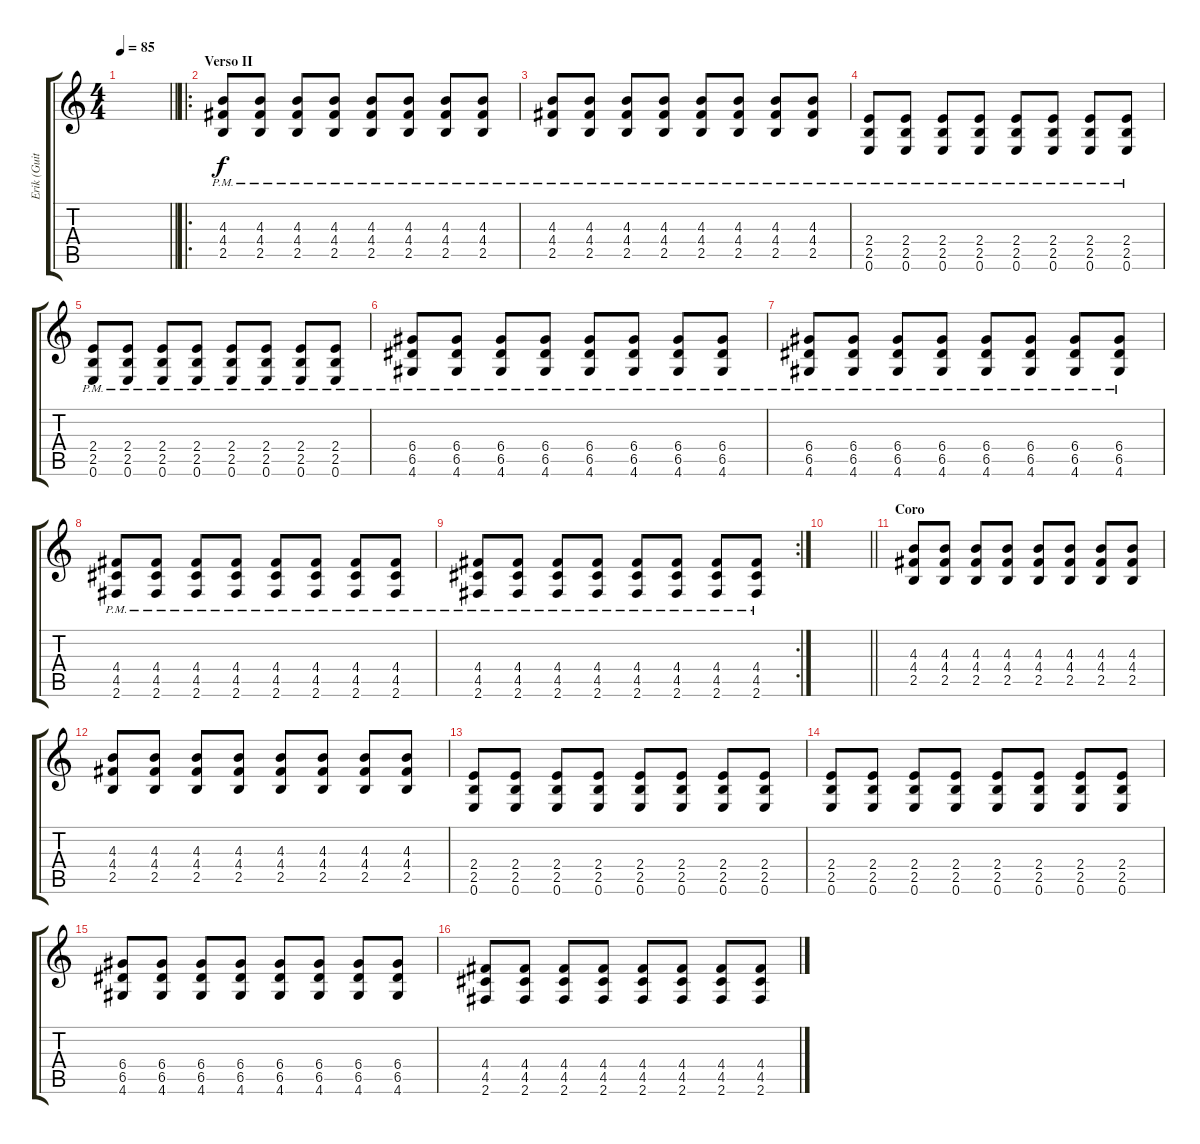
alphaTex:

\track ("Erik (Guitarra Lider)" "Erik (Guit") {instrument overdrivenguitar}
\staff {score tabs}
\tuning (E4 B3 G3 D3 A2 E2) {hide}
\ts (4 4)
\tempo 85
\clef g2
\barLineRight lightlight
\ks c
|
\ro
\section ("" "Verso II")
(4.3{pm} 4.4{pm} 2.5{pm}).8{volume 10} (4.3{pm} 4.4{pm} 2.5{pm}).8 (4.3{pm} 4.4{pm} 2.5{pm}).8 (4.3{pm} 4.4{pm} 2.5{pm}).8 (4.3{pm} 4.4{pm} 2.5{pm}).8 (4.3{pm} 4.4{pm} 2.5{pm}).8 (4.3{pm} 4.4{pm} 2.5{pm}).8 (4.3{pm} 4.4{pm} 2.5{pm}).8 |
(4.3{pm} 4.4{pm} 2.5{pm}).8 (4.3{pm} 4.4{pm} 2.5{pm}).8 (4.3{pm} 4.4{pm} 2.5{pm}).8 (4.3{pm} 4.4{pm} 2.5{pm}).8 (4.3{pm} 4.4{pm} 2.5{pm}).8 (4.3{pm} 4.4{pm} 2.5{pm}).8 (4.3{pm} 4.4{pm} 2.5{pm}).8 (4.3{pm} 4.4{pm} 2.5{pm}).8 |
(2.4{pm} 2.5{pm} 0.6{pm}).8 (2.4{pm} 2.5{pm} 0.6{pm}).8 (2.4{pm} 2.5{pm} 0.6{pm}).8 (2.4{pm} 2.5{pm} 0.6{pm}).8 (2.4{pm} 2.5{pm} 0.6{pm}).8 (2.4{pm} 2.5{pm} 0.6{pm}).8 (2.4{pm} 2.5{pm} 0.6{pm}).8 (2.4{pm} 2.5{pm} 0.6{pm}).8 |
(2.4{pm} 2.5{pm} 0.6{pm}).8 (2.4{pm} 2.5{pm} 0.6{pm}).8 (2.4{pm} 2.5{pm} 0.6{pm}).8 (2.4{pm} 2.5{pm} 0.6{pm}).8 (2.4{pm} 2.5{pm} 0.6{pm}).8 (2.4{pm} 2.5{pm} 0.6{pm}).8 (2.4{pm} 2.5{pm} 0.6{pm}).8 (2.4{pm} 2.5{pm} 0.6{pm}).8 |
(6.4{pm} 6.5{pm} 4.6{pm}).8 (6.4{pm} 6.5{pm} 4.6{pm}).8 (6.4{pm} 6.5{pm} 4.6{pm}).8 (6.4{pm} 6.5{pm} 4.6{pm}).8 (6.4{pm} 6.5{pm} 4.6{pm}).8 (6.4{pm} 6.5{pm} 4.6{pm}).8 (6.4{pm} 6.5{pm} 4.6{pm}).8 (6.4{pm} 6.5{pm} 4.6{pm}).8 |
(6.4{pm} 6.5{pm} 4.6{pm}).8 (6.4{pm} 6.5{pm} 4.6{pm}).8 (6.4{pm} 6.5{pm} 4.6{pm}).8 (6.4{pm} 6.5{pm} 4.6{pm}).8 (6.4{pm} 6.5{pm} 4.6{pm}).8 (6.4{pm} 6.5{pm} 4.6{pm}).8 (6.4{pm} 6.5{pm} 4.6{pm}).8 (6.4{pm} 6.5{pm} 4.6{pm}).8 |
(4.4{pm} 4.5{pm} 2.6{pm}).8 (4.4{pm} 4.5{pm} 2.6{pm}).8 (4.4{pm} 4.5{pm} 2.6{pm}).8 (4.4{pm} 4.5{pm} 2.6{pm}).8 (4.4{pm} 4.5{pm} 2.6{pm}).8 (4.4{pm} 4.5{pm} 2.6{pm}).8 (4.4{pm} 4.5{pm} 2.6{pm}).8 (4.4{pm} 4.5{pm} 2.6{pm}).8 |
\rc 2
(4.4{pm} 4.5{pm} 2.6{pm}).8 (4.4{pm} 4.5{pm} 2.6{pm}).8 (4.4{pm} 4.5{pm} 2.6{pm}).8 (4.4{pm} 4.5{pm} 2.6{pm}).8 (4.4{pm} 4.5{pm} 2.6{pm}).8 (4.4{pm} 4.5{pm} 2.6{pm}).8 (4.4{pm} 4.5{pm} 2.6{pm}).8 (4.4{pm} 4.5{pm} 2.6{pm}).8 |
\barLineRight lightlight
|
\section ("" "Coro")
(4.3 4.4 2.5).8{volume 13} (4.3 4.4 2.5).8 (4.3 4.4 2.5).8 (4.3 4.4 2.5).8 (4.3 4.4 2.5).8 (4.3 4.4 2.5).8 (4.3 4.4 2.5).8 (4.3 4.4 2.5).8 |
(4.3 4.4 2.5).8 (4.3 4.4 2.5).8 (4.3 4.4 2.5).8 (4.3 4.4 2.5).8 (4.3 4.4 2.5).8 (4.3 4.4 2.5).8 (4.3 4.4 2.5).8 (4.3 4.4 2.5).8 |
(2.4 2.5 0.6).8 (2.4 2.5 0.6).8 (2.4 2.5 0.6).8 (2.4 2.5 0.6).8 (2.4 2.5 0.6).8 (2.4 2.5 0.6).8 (2.4 2.5 0.6).8 (2.4 2.5 0.6).8 |
(2.4 2.5 0.6).8 (2.4 2.5 0.6).8 (2.4 2.5 0.6).8 (2.4 2.5 0.6).8 (2.4 2.5 0.6).8 (2.4 2.5 0.6).8 (2.4 2.5 0.6).8 (2.4 2.5 0.6).8 |
(6.4 6.5 4.6).8 (6.4 6.5 4.6).8 (6.4 6.5 4.6).8 (6.4 6.5 4.6).8 (6.4 6.5 4.6).8 (6.4 6.5 4.6).8 (6.4 6.5 4.6).8 (6.4 6.5 4.6).8 |
(4.4 4.5 2.6).8 (4.4 4.5 2.6).8 (4.4 4.5 2.6).8 (4.4 4.5 2.6).8 (4.4 4.5 2.6).8 (4.4 4.5 2.6).8 (4.4 4.5 2.6).8 (4.4 4.5 2.6).8
